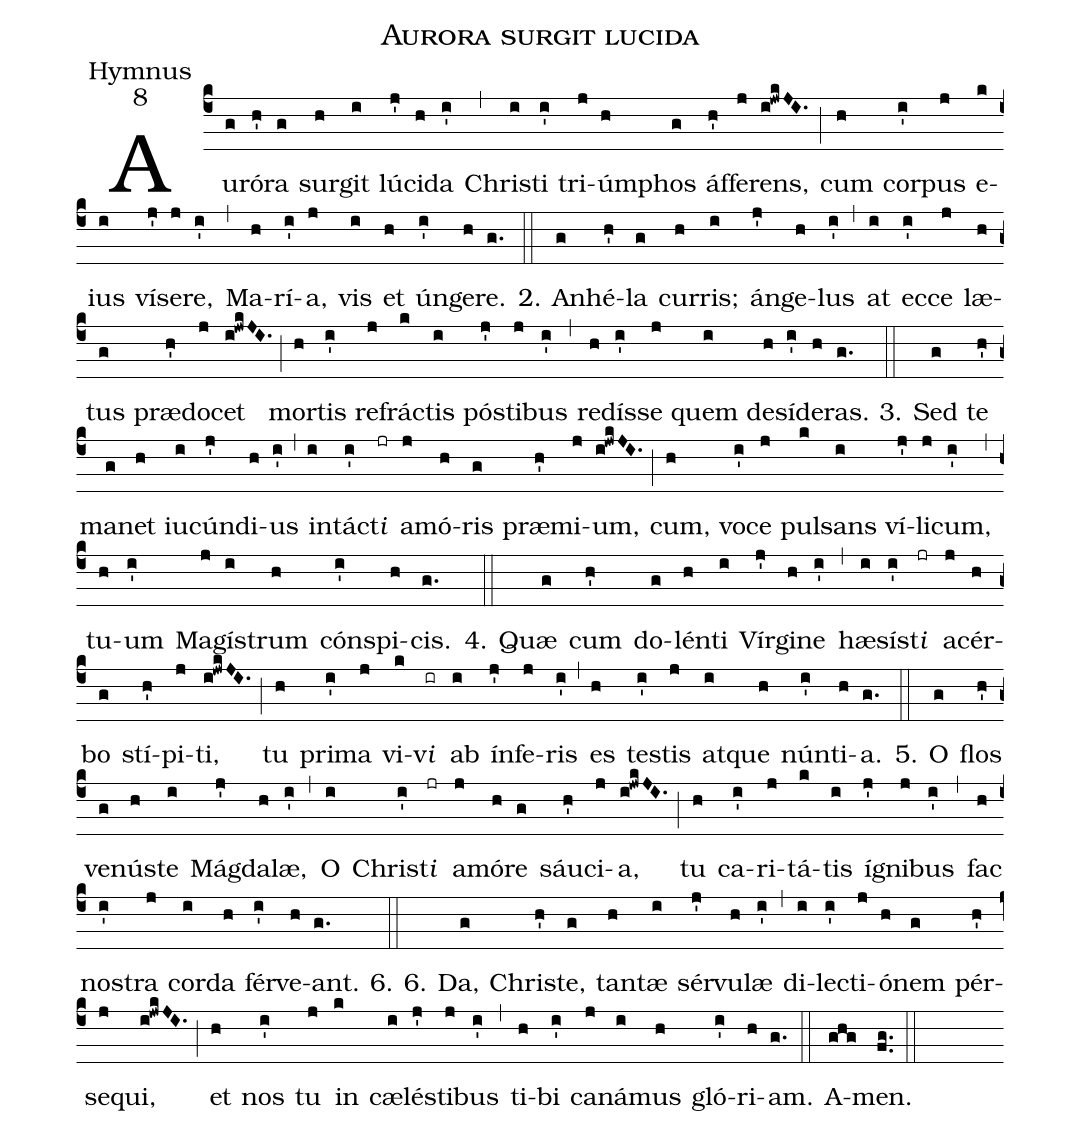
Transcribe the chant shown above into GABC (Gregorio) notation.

name:Aurora surgit lucida;
office-part:Hymnus;
mode:8;
%%
(c4)Au(g)ró(h')ra(g) sur(h)git(i) lú(j')ci(h)da(i') (,)
Chris(i)ti(i') tri(j)úm(h)phos(g) áf(h')fe(j)rens,(i!jwk/JI.) (;)
cum(h) cor(i')pus(j) e(k)ius(i) ví(j')se(j)re,(i') (,)
Ma(h)rí(i')a,(j) vis(i) et(h) ún(i')ge(h)re.(g.)  (::)

2. An(g)hé(h')la(g) cur(h)ris;(i) án(j')ge(h)lus(i') (,)
at(i) ec(i')ce(j) læ(h)tus(g) præ(h')do(j)cet(i!jwk/JI.) (;)
mor(h)tis(i') re(j)frác(k)tis(i) pós(j')ti(j)bus(i') (,)
re(h)dís(i')se(j) quem(i) de(h)sí(i')de(h)ras.(g.) (::)

3. Sed(g) te(h') ma(g)net(h) iu(i)cún(j')di(h)us(i') (,)
in(i)tác(i')t<i>i</i>(jr) a(j)mó(h)ris(g) præ(h')mi(j)um,(i!jwk/JI.) (;)
cum,(h) vo(i')ce(j) pul(k)sans(i) ví(j')li(j)cum,(i') (,)
tu(h)um(i') Ma(j)gís(i)trum(h) cón(i')spi(h)cis.(g.) (::)

4. Quæ(g) cum(h') do(g)lén(h)ti(i) Vír(j')gi(h)ne(i') (,)
hæ(i)sís(i')t<i>i</i>(jr) a(j)cér(h)bo(g) stí(h')pi(j)ti,(i!jwk/JI.) (;)
tu(h) pri(i')ma(j) vi(k)v<i>i</i>(ir) ab(i) ín(j')fe(j)ris(i') (,)
es(h) tes(i')tis(j) at(i)que(h) nún(i')ti(h)a.(g.) (::)

5. O(g) flos(h') ve(g)nús(h)te(i) Mág(j')da(h)læ,(i') (,)
O(i) Chris(i')t<i>i</i>(jr) a(j)mó(h)re(g) sáu(h')ci(j)a,(i!jwk/JI.) (;)
tu(h) ca(i')ri(j)tá(k)tis(i) í(j')gni(j)bus(i') (,)
fac(h) nos(i')tra(j) cor(i)da(h) fér(i')ve(h)ant.(g.) 6.(::)

6. Da,(g) Chris(h')te,(g) tan(h)tæ(i) sér(j')vu(h)læ(i') (,)
di(i)lec(i')ti(j)ó(h)nem(g) pér(h')se(j)qui,(i!jwk/JI.) (;)
et(h) nos(i') tu(j) in(k) cæ(i)lés(j')ti(j)bus(i') (,)
ti(h)bi(i') ca(j)ná(i)mus(h) gló(i')ri(h)am.(g.) (::) A(ghg)men.(f.g.) (::)
